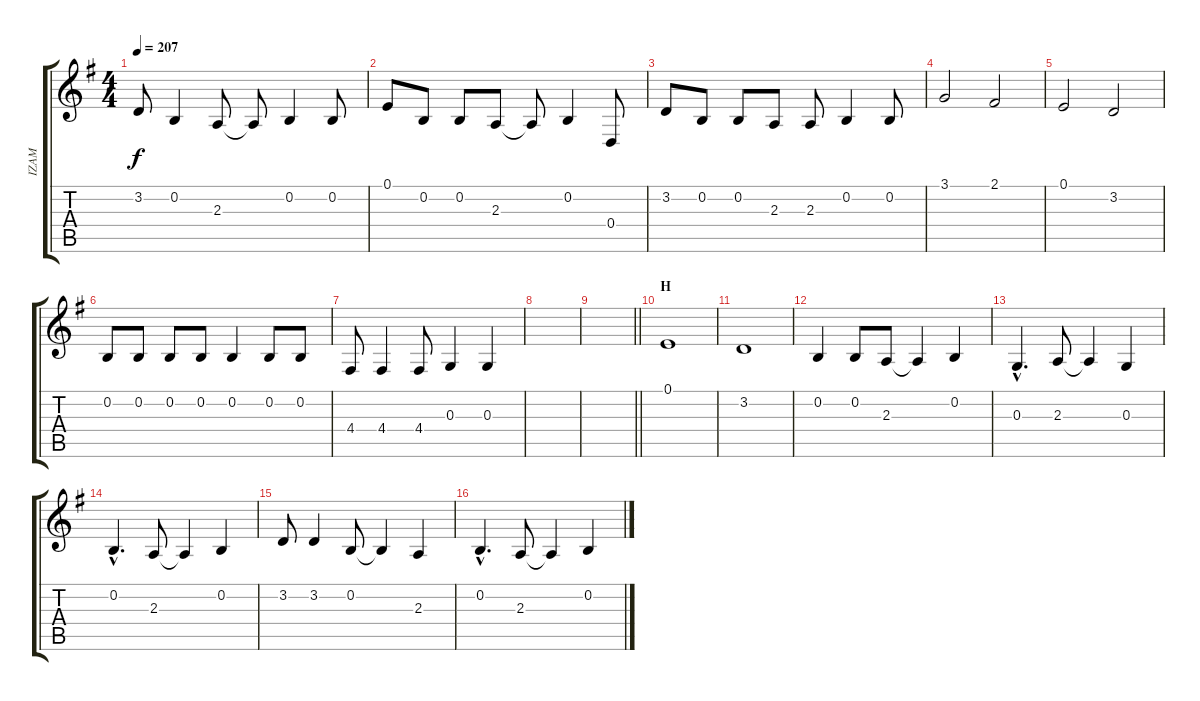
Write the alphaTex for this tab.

\track ("IZAM" "IZAM") {instrument oboe}
\staff {score tabs}
\tuning (E4 B3 G3 D3 A2 E2) {hide}
\ts (4 4)
\tempo 207
\clef g2
\ks eminor
3.2.8{dy f} 0.2.4 2.3.8 2.3{t}.8 0.2.4 0.2.8 |
0.1.8 0.2.8 0.2.8 2.3.8 2.3{t}.8 0.2.4 0.4.8 |
3.2.8 0.2.8 0.2.8 2.3.8 2.3.8 0.2.4 0.2.8 |
3.1.2 2.1.2 |
0.1.2 3.2.2 |
0.2.8 0.2.8 0.2.8 0.2.8 0.2.4 0.2.8 0.2.8 |
4.4.8 4.4.4 4.4.8 0.3.4 0.3.4 |
|
\barLineRight lightlight
|
\section ("" "H")
0.1.1 |
3.2.1 |
0.2.4 0.2.8 2.3.8 2.3{t}.4 0.2.4 |
0.3{hac}.4{d} 2.3.8 2.3{t}.4 0.3.4 |
0.2{hac}.4{d} 2.3.8 2.3{t}.4 0.2.4 |
3.2.8 3.2.4 0.2.8 0.2{t}.4 2.3.4 |
0.2{hac}.4{d} 2.3.8 2.3{t}.4 0.2.4
